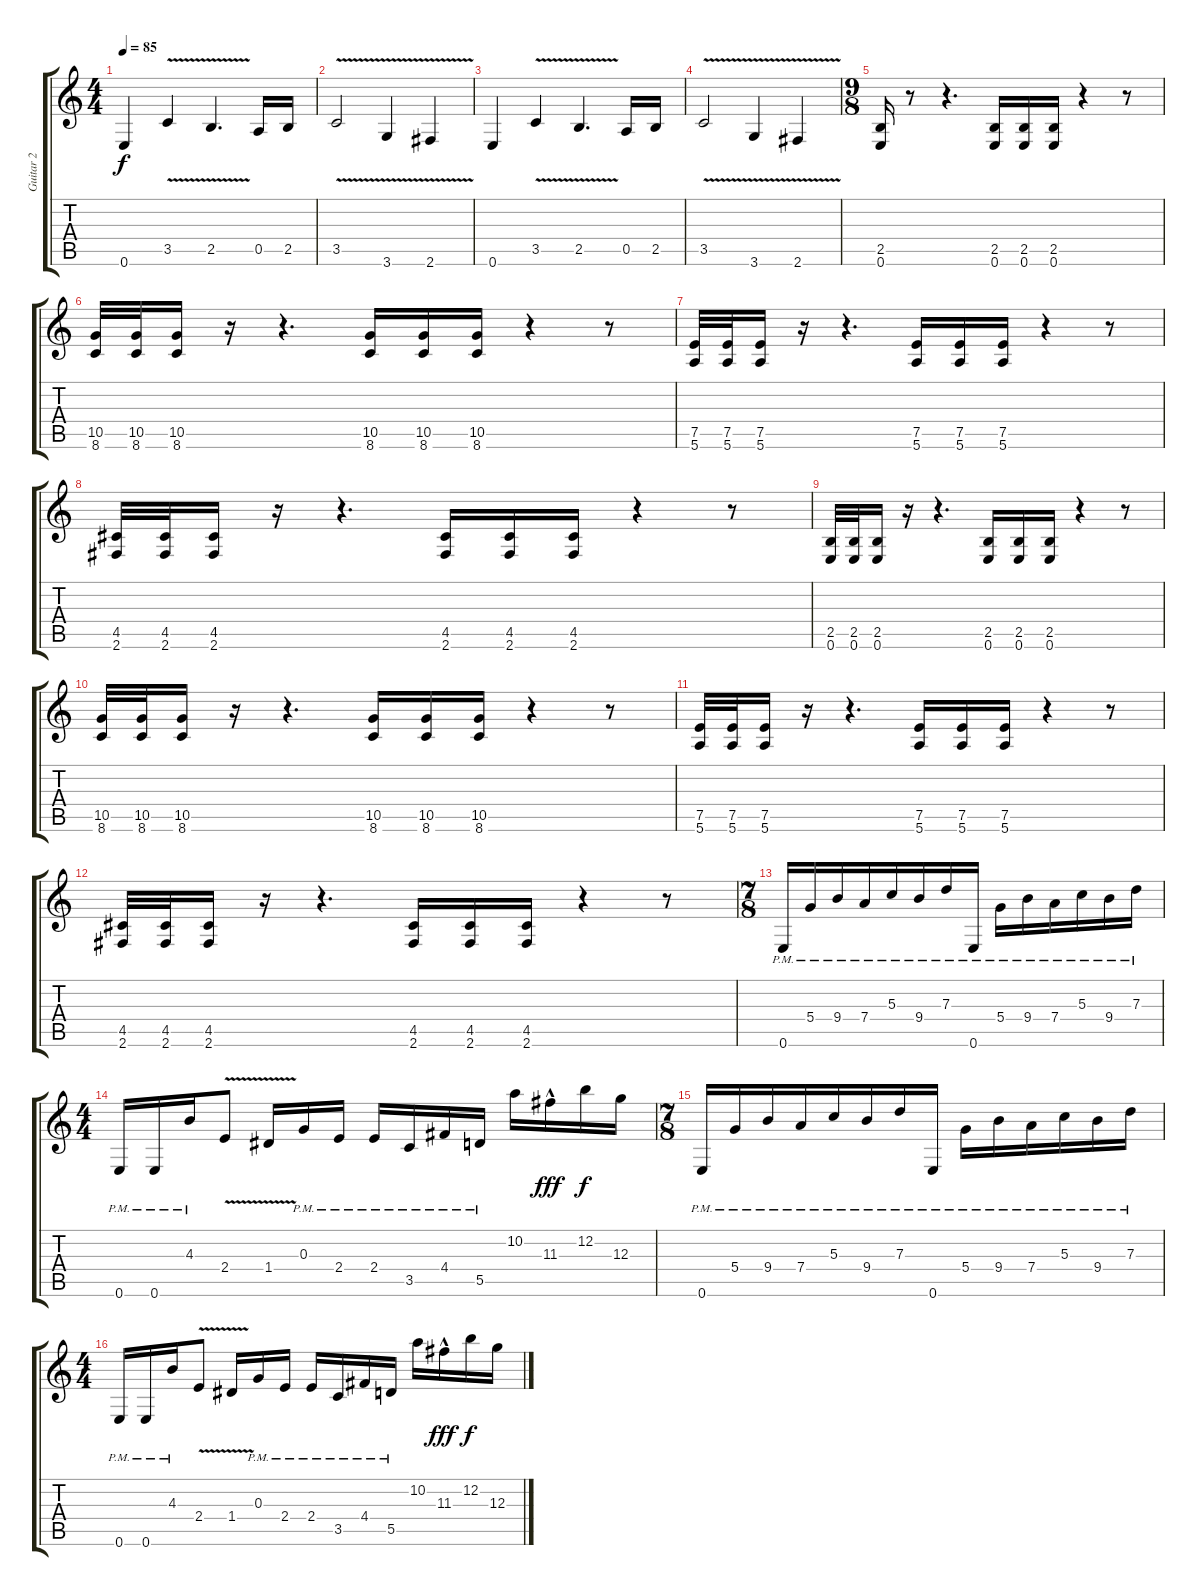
\track ("Guitar 2" "Guitar 2") {instrument distortionguitar}
\staff {score tabs}
\tuning (E4 B3 G3 D3 A2 E2) {hide}
\ts (4 4)
\tempo 85
\clef g2
\ks c
0.6.4{dy f} 3.5{v}.4 2.5{v}.4{d} 0.5.16 2.5.16 |
3.5{v}.2 3.6{v}.4 2.6{v}.4 |
0.6.4 3.5{v}.4 2.5{v}.4{d} 0.5.16 2.5.16 |
3.5{v}.2 3.6{v}.4 2.6{v}.4 |
\ts (9 8)
(2.5 0.6).16 r.8 r.4{d} (2.5 0.6).16 (2.5 0.6).16 (2.5 0.6).16 r.4 r.8 |
(10.5 8.6).32 (10.5 8.6).32 (10.5 8.6).16 r.16 r.4{d} (10.5 8.6).16 (10.5 8.6).16 (10.5 8.6).16 r.4 r.8 |
(7.5 5.6).32 (7.5 5.6).32 (7.5 5.6).16 r.16 r.4{d} (7.5 5.6).16 (7.5 5.6).16 (7.5 5.6).16 r.4 r.8 |
(4.5 2.6).32 (4.5 2.6).32 (4.5 2.6).16 r.16 r.4{d} (4.5 2.6).16 (4.5 2.6).16 (4.5 2.6).16 r.4 r.8 |
(2.5 0.6).32 (2.5 0.6).32 (2.5 0.6).16 r.16 r.4{d} (2.5 0.6).16 (2.5 0.6).16 (2.5 0.6).16 r.4 r.8 |
(10.5 8.6).32 (10.5 8.6).32 (10.5 8.6).16 r.16 r.4{d} (10.5 8.6).16 (10.5 8.6).16 (10.5 8.6).16 r.4 r.8 |
(7.5 5.6).32 (7.5 5.6).32 (7.5 5.6).16 r.16 r.4{d} (7.5 5.6).16 (7.5 5.6).16 (7.5 5.6).16 r.4 r.8 |
(4.5 2.6).32 (4.5 2.6).32 (4.5 2.6).16 r.16 r.4{d} (4.5 2.6).16 (4.5 2.6).16 (4.5 2.6).16 r.4 r.8 |
\ts (7 8)
0.6{pm}.16 5.4{pm}.16 9.4{pm}.16 7.4{pm}.16 5.3{pm}.16 9.4{pm}.16 7.3{pm}.16 0.6{pm}.16 5.4{pm}.16 9.4{pm}.16 7.4{pm}.16 5.3{pm}.16 9.4{pm}.16 7.3{pm}.16 |
\ts (4 4)
0.6{pm}.16 0.6{pm}.16 4.3{pm}.16 2.4{v}.8 1.4{v}.16 0.3{pm}.16 2.4{pm}.16 2.4{pm}.16 3.5{pm}.16 4.4{pm}.16 5.5{pm}.16 10.2.16 11.3{hac}.16{dy fff} 12.2.16{dy f} 12.3.16 |
\ts (7 8)
0.6{pm}.16 5.4{pm}.16 9.4{pm}.16 7.4{pm}.16 5.3{pm}.16 9.4{pm}.16 7.3{pm}.16 0.6{pm}.16 5.4{pm}.16 9.4{pm}.16 7.4{pm}.16 5.3{pm}.16 9.4{pm}.16 7.3{pm}.16 |
\ts (4 4)
0.6{pm}.16 0.6{pm}.16 4.3{pm}.16 2.4{v}.8 1.4{v}.16 0.3{pm}.16 2.4{pm}.16 2.4{pm}.16 3.5{pm}.16 4.4{pm}.16 5.5{pm}.16 10.2.16 11.3{hac}.16{dy fff} 12.2.16{dy f} 12.3.16
